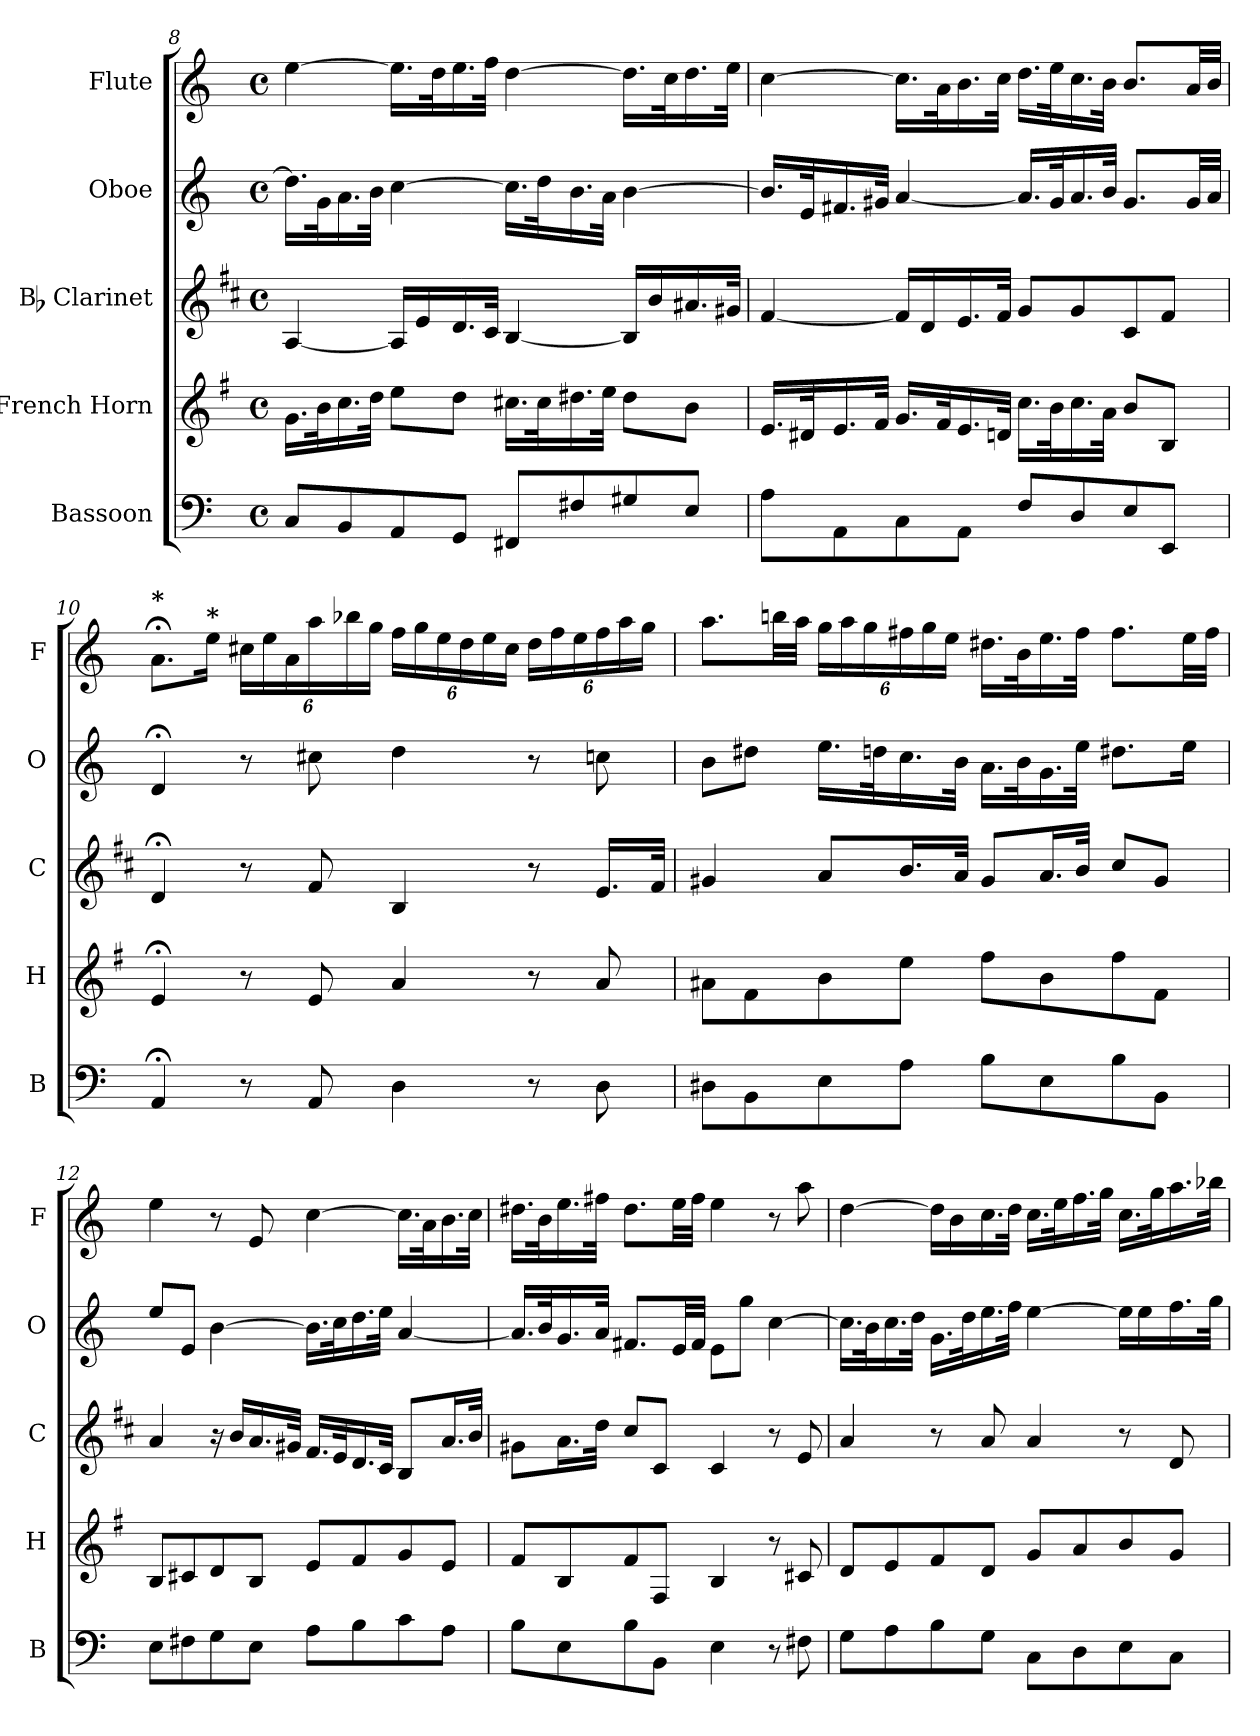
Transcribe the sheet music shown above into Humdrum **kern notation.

**kern	**kern	**kern	**kern	**kern
*part5	*part4	*part3	*part2	*part1
*staff5	*staff4	*staff3	*staff2	*staff1
*I"Bassoon	*I"French Horn	*I"Bb Clarinet	*I"Oboe	*I"Flute
*I'B	*I'H	*I'C	*I'O	*I'F
!!LO:PB:g=z
*clefF4	*clefG2	*clefG2	*clefG2	*clefG2
*	*ITrd4c7	*ITrd1c2	*	*
*k[]	*k[]	*k[]	*k[]	*k[]
*M4/4	*M4/4	*M4/4	*M4/4	*M4/4
*met(c)	*met(c)	*met(c)	*met(c)	*met(c)
=8	=8	=8	=8	=8
8C/L	16.c\LL	[4G/	16.dd\LL]	[4ee\
.	32e\K	.	32g\K	.
8BB/	16.f\	.	16.a\	.
.	32g\JJk	.	32b\JJk	.
8AA/	8a\L	16G/LL]	[4cc\	16.ee\LL]
.	.	16d/	.	.
.	.	.	.	32dd\K
8GG/J	8g\J	16.c/	.	16.ee\
.	.	32B/JJk	.	32ff\JJk
8FF#X/L	16.f#X\LL	[4A/	16.cc\LL]	[4dd\
.	32f#\K	.	32dd\K	.
8F#X/	16.g#X\	.	16.b\	.
.	32a\JJk	.	32a\JJk	.
8G#X/	8g#\L	16A/LL]	[4b\	16.dd\LL]
.	.	16a/	.	.
.	.	.	.	32cc\K
8E/J	8e\J	16.g#X/	.	16.dd\
.	.	32f#X/JJk	.	32ee\JJk
=9	=9	=9	=9	=9
8A\L	16.A/LL	[4e/	16.b/LL]	[4cc\
.	32G#X/K	.	32e/K	.
8AA\	16.A/	.	16.f#X/	.
.	32B/JJk	.	32g#X/JJk	.
8C\	16.c/LL	16e/LL]	[4a/	16.cc\LL]
.	.	16c/	.	.
.	32B/K	.	.	32a\K
8AA\J	16.A/	16.d/	.	16.b\
.	32Gn/JJk	32e/JJk	.	32cc\JJk
8F/L	16.f\LL	8f/L	16.a/LL]	16.dd\LL
.	32e\K	.	32g#/K	32ee\K
8D/	16.f\	8f/	16.a/	16.cc\
.	32d\JJk	.	32b/JJk	32b\JJk
8E/	8e/L	8B/	8.g#/L	8.b/L
8EE/J	8E/J	8e/J	.	.
.	.	.	32g#/LL	32a/LL
.	.	.	32a/JJJ	32b/JJJ
!!LO:LB:g=z
=10	=10	=10	=10	=10
!	!	!	!	!LO:TX:a:B:t=*
4AA;/	4A;/	4c;/	4d;/	8.a;\L
!	!	!	!	!LO:TX:a:B:t=*
.	.	.	.	16ee\Jk
*	*	*	*	*Xbrackettup
8r	8r	8r	8r	24cc#X\LL
.	.	.	.	24ee\
.	.	.	.	24a\
8AA/	8A/	8e/	8cc#X\	24aa\
.	.	.	.	24bb-X\
.	.	.	.	24gg\JJ
4D\	4d/	4A/	4dd\	24ff\LL
.	.	.	.	24gg\
.	.	.	.	24ee\
.	.	.	.	24dd\
.	.	.	.	24ee\
.	.	.	.	24cc#\JJ
8r	8r	8r	8r	24dd\LL
.	.	.	.	24ff\
.	.	.	.	24ee\
8D\	8d/	16.d/LL	8ccn\	24ff\
.	.	.	.	24aa\
.	.	.	.	24gg\JJ
.	.	32e/JJk	.	.
=11	=11	=11	=11	=11
8D#X\L	8d#X\L	4f#X/	8b\L	8.aa\L
8BB\	8B\	.	8dd#X\J	.
.	.	.	.	32bbn\LL
.	.	.	.	32aa\JJJ
8E\	8e\	8g/L	16.ee\LL	24gg\LL
.	.	.	.	24aa\
.	.	.	.	24gg\
.	.	.	32ddn\K	.
8A\J	8a\J	16.a/L	16.cc\	24ff#X\
.	.	.	.	24gg\
.	.	.	.	24ee\JJ
.	.	32g/JJk	32b\JJk	.
8B\L	8b\L	8f#/L	16.a\LL	16.dd#X\LL
.	.	.	32b\K	32b\K
8E\	8e\	16.g/L	16.g\	16.ee\
.	.	32a/JJk	32ee\JJk	32ff#\JJk
8B\	8b\	8b/L	8.dd#X\L	8.ff#\L
8BB\J	8B\J	8f#/J	.	.
.	.	.	16ee\Jk	32ee\LL
.	.	.	.	32ff#\JJJ
!!LO:LB:g=z
=12	=12	=12	=12	=12
8E\L	8E/L	4g/	8ee/L	4ee\
8F#X\	8F#X/	.	8e/J	.
8G\	8G/	16r	[4b\	8r
.	.	16a/LL	.	.
8E\J	8E/J	16.g/	.	8e/
.	.	32f#X/JJk	.	.
8A\L	8A/L	16.e/LL	16.b\LL]	[4cc\
.	.	32d/K	32cc\K	.
8B\	8B/	16.c/	16.dd\	.
.	.	32B/JJk	32ee\JJk	.
8c\	8c/	8A/L	[4a/	16.cc\LL]
.	.	.	.	32a\K
8A\J	8A/J	16.g/L	.	16.b\
.	.	32a/JJk	.	32cc\JJk
=13	=13	=13	=13	=13
8B\L	8B/L	8f#X\L	16.a/LL]	16.dd#X\LL
.	.	.	32b/K	32b\K
8E\	8E/	16.g\L	16.g/	16.ee\
.	.	32cc\JJk	32a/JJk	32ff#X\JJk
8B\	8B/	8b/L	8.f#X/L	8.dd#\L
8BB\J	8BB/J	8B/J	.	.
.	.	.	32e/LL	32ee\LL
.	.	.	32f#/JJJ	32ff#\JJJ
4E\	4E/	4B/	8e\L	4ee\
.	.	.	8gg\J	.
8r	8r	8r	[4cc\	8r
8F#X\	8F#X/	8d/	.	8aa\
=14	=14	=14	=14	=14
8G\L	8G/L	4g/	16.cc\LL]	[4dd\
.	.	.	32b\K	.
8A\	8A/	.	16.cc\	.
.	.	.	32dd\JJk	.
8B\	8B/	8r	16.g\LL	16dd\LL]
.	.	.	.	16b\
.	.	.	32dd\K	.
8G\J	8G/J	8g/	16.ee\	16.cc\
.	.	.	32ff\JJk	32dd\JJk
8C\L	8c/L	4g/	[4ee\	16.cc\LL
.	.	.	.	32ee\K
8D\	8d/	.	.	16.ff\
.	.	.	.	32gg\JJk
8E\	8e/	8r	16ee\LL]	16.cc\LL
.	.	.	16ee\	.
.	.	.	.	32gg\K
8C\J	8c/J	8c/	16.ff\	16.aa\
.	.	.	32gg\JJk	32bb-X\JJk
=	=	=	=	=
*-	*-	*-	*-	*-
